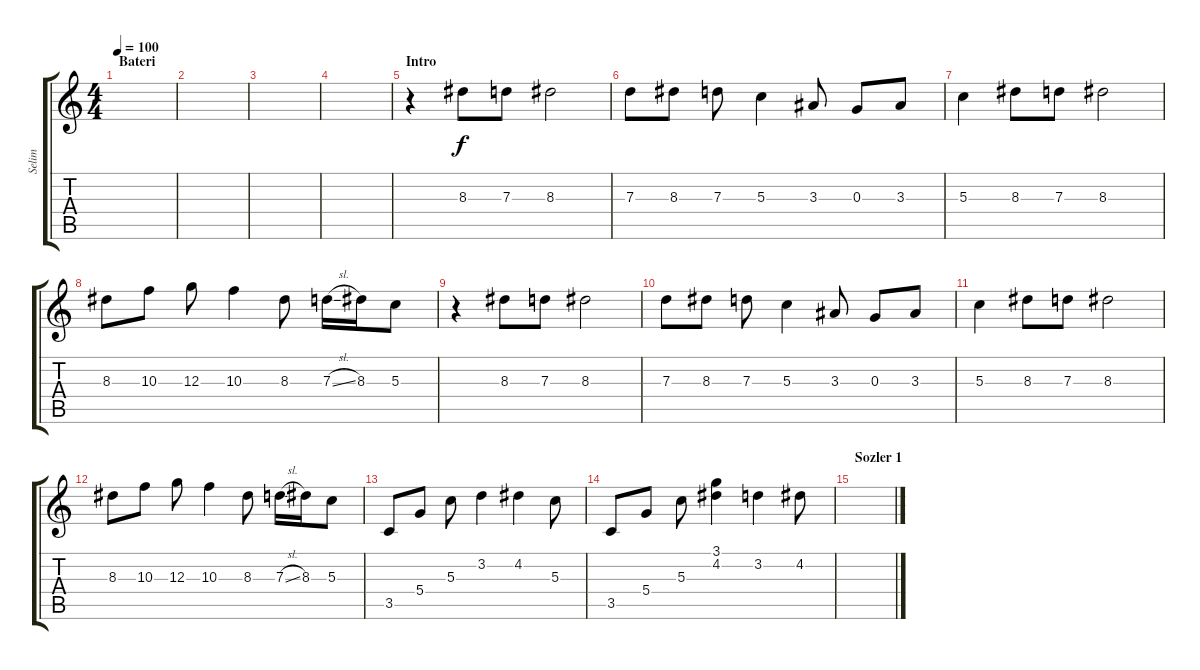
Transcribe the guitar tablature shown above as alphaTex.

\track ("Selim" "Selim") {instrument electricguitarclean}
\staff {score tabs}
\tuning (E4 B3 G3 D3 A2 E2) {hide}
\ts (4 4)
\section ("" "Bateri")
\tempo 100
\clef g2
\ks c
|
|
|
|
\section ("" "Intro")
r.4 8.3.8 7.3.8 8.3.2 |
7.3.8 8.3.8 7.3.8 5.3.4 3.3.8 0.3.8 3.3.8 |
5.3.4 8.3.8 7.3.8 8.3.2 |
8.3.8 10.3.8 12.3.8 10.3.4 8.3.8 7.3{sl}.16 8.3.16 5.3.8 |
r.4 8.3.8 7.3.8 8.3.2 |
7.3.8 8.3.8 7.3.8 5.3.4 3.3.8 0.3.8 3.3.8 |
5.3.4 8.3.8 7.3.8 8.3.2 |
8.3.8 10.3.8 12.3.8 10.3.4 8.3.8 7.3{sl}.16 8.3.16 5.3.8 |
3.5.8 5.4.8 5.3.8 3.2.4 4.2.4 5.3.8 |
3.5.8 5.4.8 5.3.8 (3.1 4.2).4 3.2.4 4.2.8 |
\section ("" "Sozler 1")
